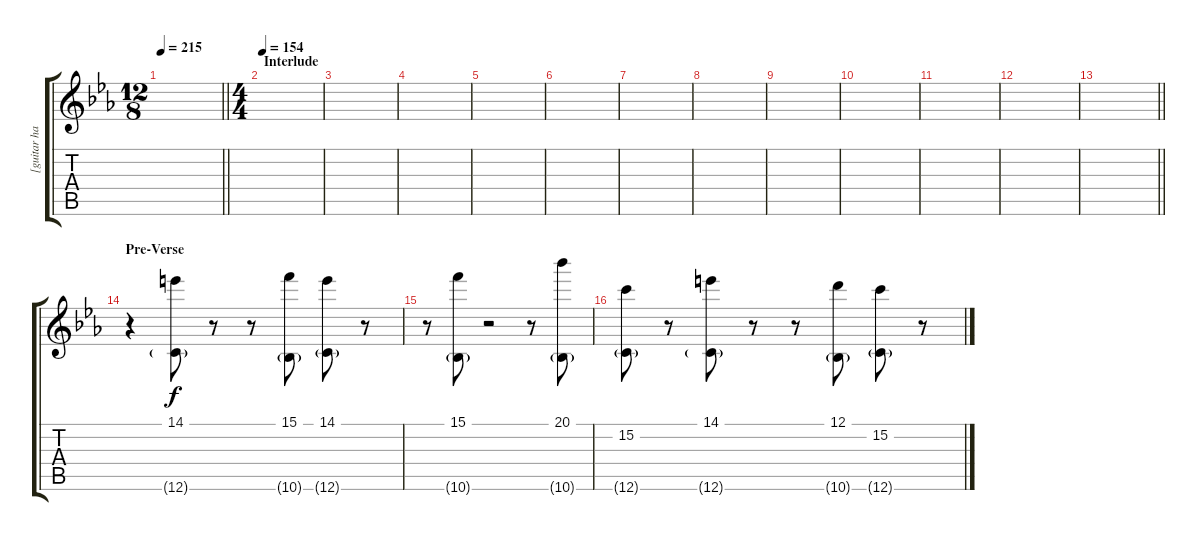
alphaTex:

\track ("[guitar harmonic sound]" "[guitar ha") {instrument distortionguitar}
\staff {score tabs}
\tuning (D4 A3 F3 C3 G2 C2) {hide}
\ts (12 8)
\tempo 215
\clef g2
\barLineRight lightlight
\ks cminor
|
\ts (4 4)
\section ("" "Interlude")
\tempo 154
|
|
|
|
|
|
|
|
|
|
|
\barLineRight lightlight
|
\section ("" "Pre-Verse")
r.4 (14.1 12.6{g}).8 r.8 r.8 (15.1 10.6{g}).8 (14.1 12.6{g}).8 r.8 |
r.8 (15.1 10.6{g}).8 r.2 r.8 (20.1 10.6{g}).8 |
(15.2 12.6{g}).8 r.8 (14.1 12.6{g}).8 r.8 r.8 (12.1 10.6{g}).8 (15.2 12.6{g}).8 r.8
